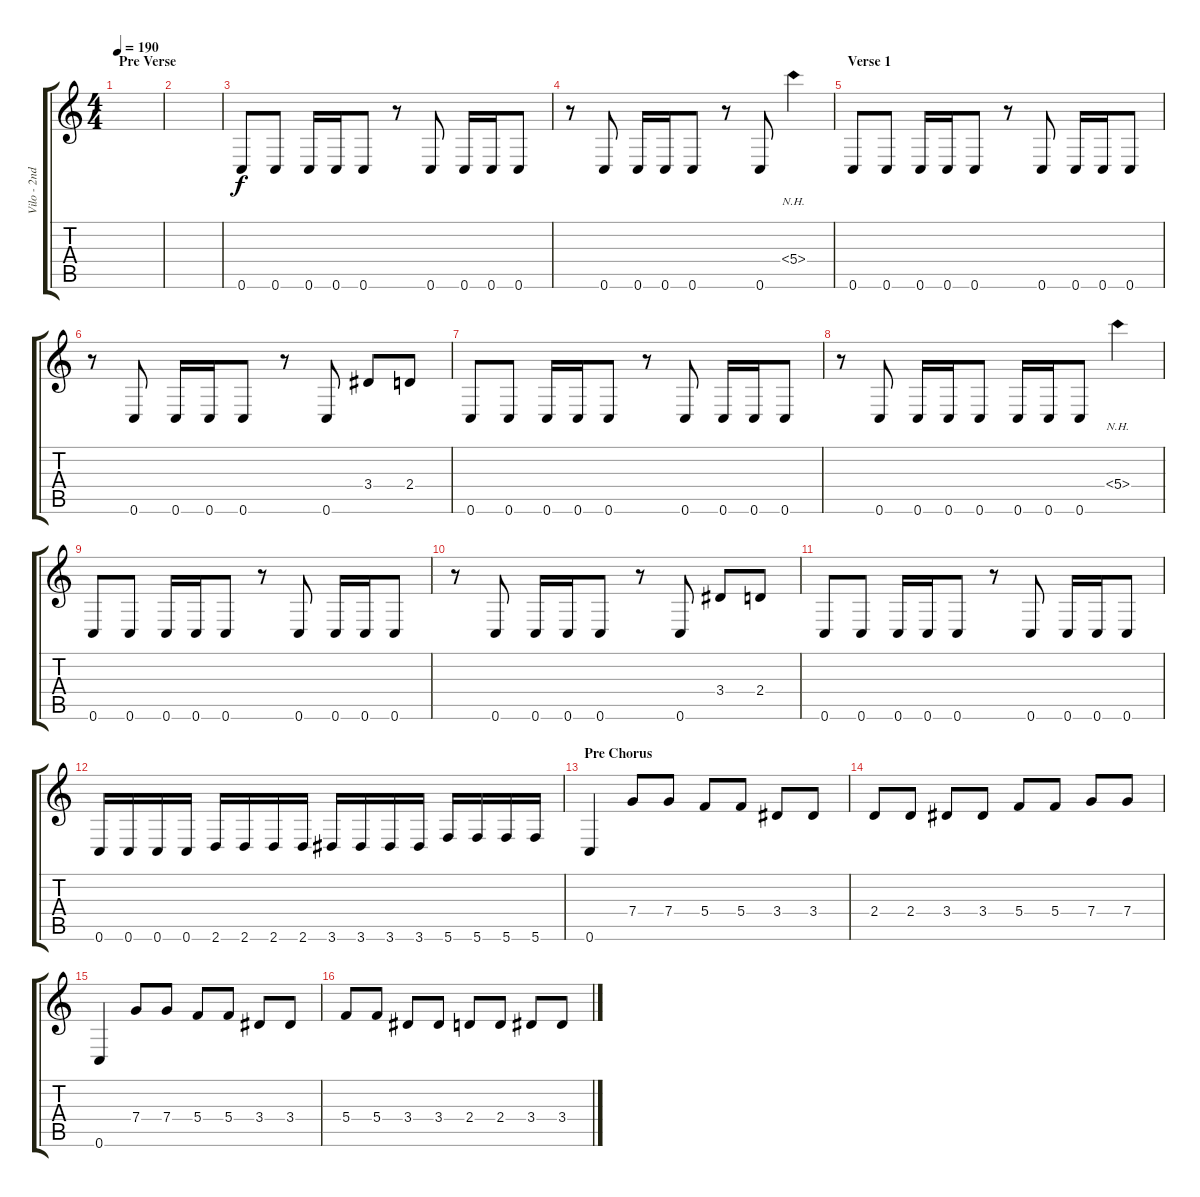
\track ("Vilo - 2nd Guitar" "Vilo - 2nd") {instrument overdrivenguitar}
\staff {score tabs}
\tuning (D4 A3 F3 C3 G2 C2) {hide}
\ts (4 4)
\section ("" "Pre Verse")
\tempo 190
\clef g2
\ks c
|
|
0.6.8 0.6.8 0.6.16 0.6.16 0.6.8 r.8 0.6.8 0.6.16 0.6.16 0.6.8 |
r.8 0.6.8 0.6.16 0.6.16 0.6.8 r.8 0.6.8 5.4{nh}.4 |
\section ("" "Verse 1")
0.6.8 0.6.8 0.6.16 0.6.16 0.6.8 r.8 0.6.8 0.6.16 0.6.16 0.6.8 |
r.8 0.6.8 0.6.16 0.6.16 0.6.8 r.8 0.6.8 3.4.8 2.4.8 |
0.6.8 0.6.8 0.6.16 0.6.16 0.6.8 r.8 0.6.8 0.6.16 0.6.16 0.6.8 |
r.8 0.6.8 0.6.16 0.6.16 0.6.8 0.6.16 0.6.16 0.6.8 5.4{nh}.4 |
0.6.8 0.6.8 0.6.16 0.6.16 0.6.8 r.8 0.6.8 0.6.16 0.6.16 0.6.8 |
r.8 0.6.8 0.6.16 0.6.16 0.6.8 r.8 0.6.8 3.4.8 2.4.8 |
0.6.8 0.6.8 0.6.16 0.6.16 0.6.8 r.8 0.6.8 0.6.16 0.6.16 0.6.8 |
0.6.16 0.6.16 0.6.16 0.6.16 2.6.16 2.6.16 2.6.16 2.6.16 3.6.16 3.6.16 3.6.16 3.6.16 5.6.16 5.6.16 5.6.16 5.6.16 |
\section ("" "Pre Chorus")
0.6.4 7.4.8 7.4.8 5.4.8 5.4.8 3.4.8 3.4.8 |
2.4.8 2.4.8 3.4.8 3.4.8 5.4.8 5.4.8 7.4.8 7.4.8 |
0.6.4 7.4.8 7.4.8 5.4.8 5.4.8 3.4.8 3.4.8 |
5.4.8 5.4.8 3.4.8 3.4.8 2.4.8 2.4.8 3.4.8 3.4.8
